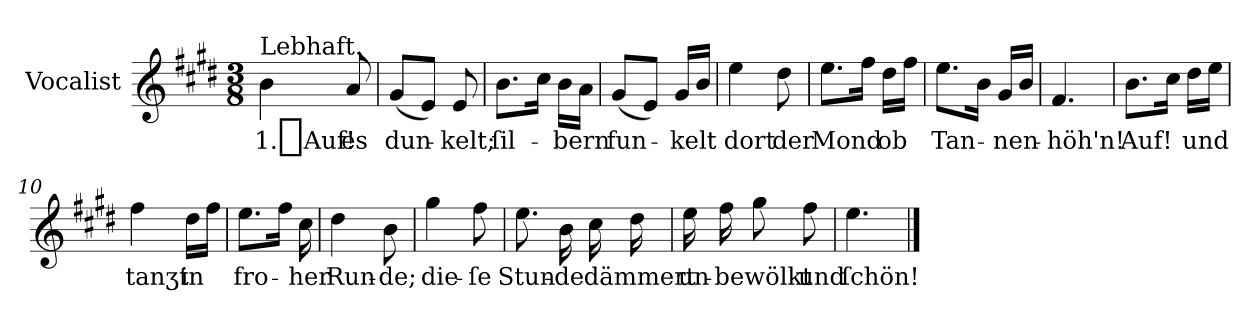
**kern	**text
*part1	*part1
*staff1	*staff1
*I"Vocalist	*
*clefG2	*
*k[f#c#g#d#]	*
*E:	*
*M3/8	*
=1	=1
!LO:TX:a:t=Lebhaft.	!
4b	1._Auf!
8a	es
=2	=2
(8g#L	dun-
8eJ)	.
8e	-kelt;
=3	=3
8.bL	ſil-
16cc#Jk	.
16b\LL	-bern
16aJJ	.
=4	=4
(8g#L	fun-
8eJ)	.
16g#LL	-kelt
16bJJ	.
=5	=5
4ee	dort
8dd#	der
=6	=6
8.eeL	Mond
16ff#Jk	.
16dd#LL	ob
16ff#JJ	.
=7	=7
8.eeL	Tan-
16bJk	.
16g#LL	-nen-
16bJJ	.
=8	=8
4.f#	höh'n!
=9	=9
8.bL	Auf!
16cc#Jk	.
16dd#LL	und
16eeJJ	.
=10	=10
4ff#	tanʒt
16dd#LL	in
16ff#JJ	.
=11	=11
8.eeL	fro-
16ff#Jk	.
16cc#	-her
=12	=12
4dd#	Run-
8b	-de;
=13	=13
4gg#	die-
8ff#	-ſe
=14	=14
8.ee	Stun-
16b	-de
16cc#	dämmert
16dd#	.
=15	=15
16ee	un-
16ff#	-bewölkt
8gg#	.
8ff#	und
=16	=16
4.ee	ſchön!
==	==
*-	*-
